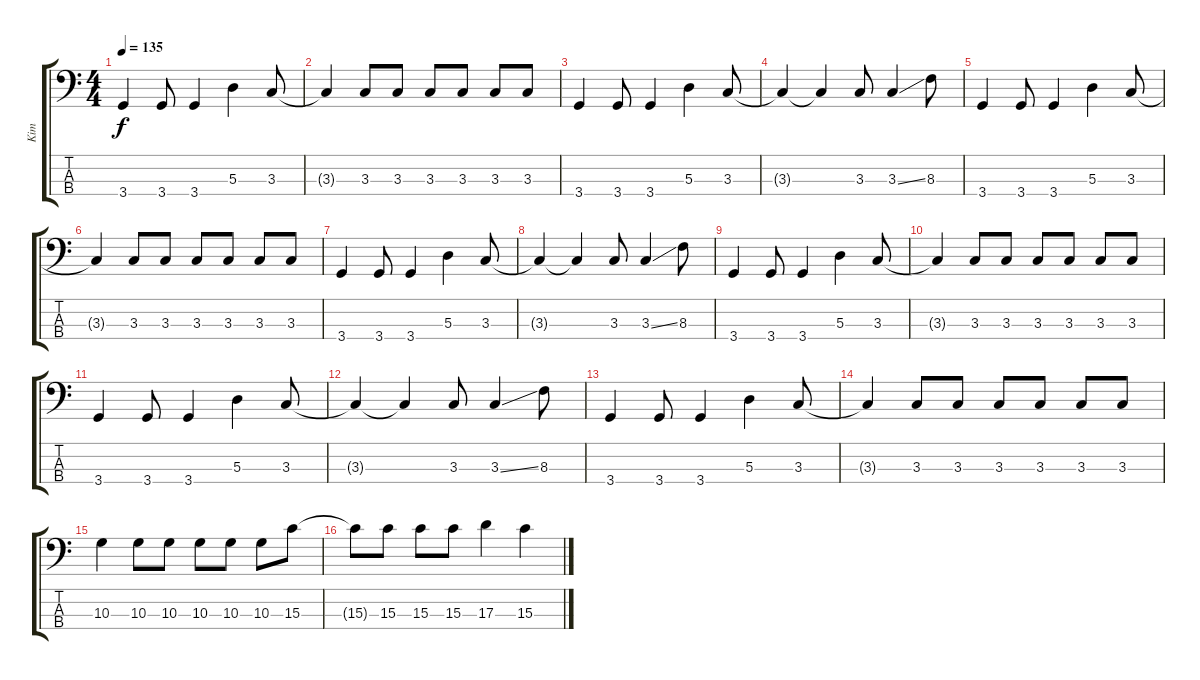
\track ("Kim" "Kim") {instrument electricbasspick}
\staff {score tabs}
\tuning (G2 D2 A1 E1) {hide}
\ts (4 4)
\tempo 135
\clef f4
\ks c
3.4.4{dy f} 3.4.8 3.4.4 5.3.4 3.3.8 |
3.3{t}.4 3.3.8 3.3.8 3.3.8 3.3.8 3.3.8 3.3.8 |
3.4.4 3.4.8 3.4.4 5.3.4 3.3.8 |
3.3{t}.4 3.3{t}.4 3.3.8 3.3{ss}.4 8.3.8 |
3.4.4 3.4.8 3.4.4 5.3.4 3.3.8 |
3.3{t}.4 3.3.8 3.3.8 3.3.8 3.3.8 3.3.8 3.3.8 |
3.4.4 3.4.8 3.4.4 5.3.4 3.3.8 |
3.3{t}.4 3.3{t}.4 3.3.8 3.3{ss}.4 8.3.8 |
3.4.4 3.4.8 3.4.4 5.3.4 3.3.8 |
3.3{t}.4 3.3.8 3.3.8 3.3.8 3.3.8 3.3.8 3.3.8 |
3.4.4 3.4.8 3.4.4 5.3.4 3.3.8 |
3.3{t}.4 3.3{t}.4 3.3.8 3.3{ss}.4 8.3.8 |
3.4.4 3.4.8 3.4.4 5.3.4 3.3.8 |
3.3{t}.4 3.3.8 3.3.8 3.3.8 3.3.8 3.3.8 3.3.8 |
10.3.4 10.3.8 10.3.8 10.3.8 10.3.8 10.3.8 15.3.8 |
15.3{t}.8 15.3.8 15.3.8 15.3.8 17.3.4 15.3.4
